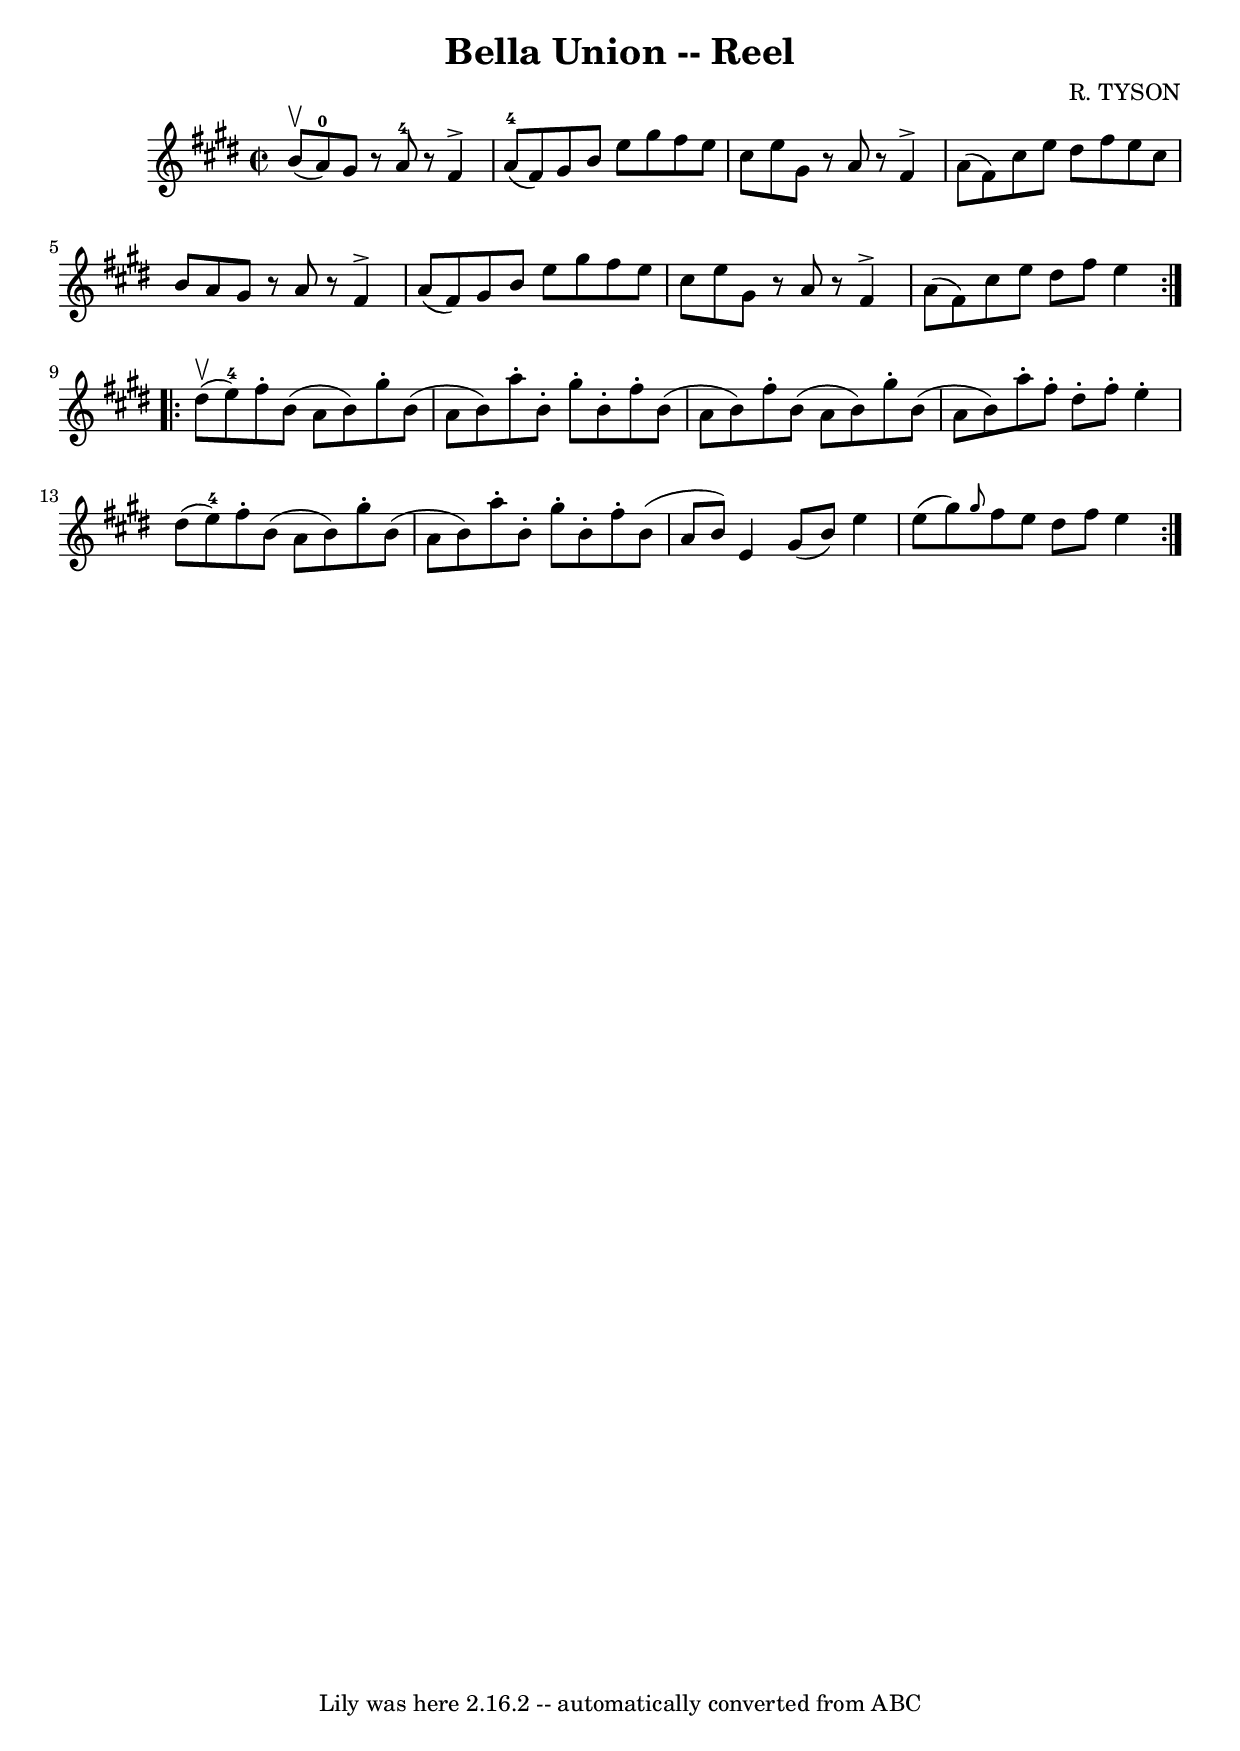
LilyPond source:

\version "2.7.40"
\include "Mammoth.ily"
\header {
	%% book = "Ryan's Mammoth Collection"
	composer = "R. TYSON"
	crossRefNumber = "1"
	footnotes = "\\\\242"
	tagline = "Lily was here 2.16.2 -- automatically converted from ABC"
	title = "Bella Union -- Reel"
}
voicedefault =  {
\set Score.defaultBarType = "empty"

\repeat volta 2 {
\override Staff.TimeSignature #'style = #'C
 \time 2/2 \key e \major b'8^\upbow(a'8-0) |
 gis'8    r8  
 a'8-4   r8 fis'4^\accent a'8-4(fis'8)   |
 gis'8    
b'8 e''8 gis''8 fis''8 e''8 cis''8 e''8    |
 gis'8   
 r8 a'8    r8 fis'4^\accent a'8 (fis'8)   |
 cis''8 e''8  
 dis''8 fis''8 e''8 cis''8 b'8 a'8    |
 gis'8    r8 
a'8    r8 fis'4^\accent a'8 (fis'8)   |
 gis'8 b'8    
e''8 gis''8 fis''8 e''8 cis''8 e''8    |
 gis'8    r8 
a'8    r8 fis'4^\accent a'8 (fis'8)   |
 cis''8 e''8    
dis''8 fis''8 e''4    }     \repeat volta 2 { dis''8^\upbow(e''8 
-4) |
 fis''8 -. b'8 (a'8 b'8) gis''8 -. b'8 (
a'8 b'8)   |
 a''8 -. b'8 -. gis''8 -. b'8 -. fis''8 -.   
b'8 (a'8 b'8)   |
 fis''8 -. b'8 (a'8 b'8) gis''8 
-. b'8 (a'8 b'8)   |
 a''8 -. fis''8 -. dis''8 -.   
fis''8 -. e''4 -. dis''8 (e''8-4)   |
 fis''8 -. b'8 (
 a'8 b'8) gis''8 -. b'8 (a'8 b'8)   |
 a''8 -. b'8 
-. gis''8 -. b'8 -. fis''8 -. b'8 (a'8 b'8)   |
 e'4   
 gis'8 (b'8) e''4 e''8 (gis''8)   |
     \grace {    
gis''8  } fis''8 e''8 dis''8 fis''8 e''4    }   
}

\score{
    <<

	\context Staff="default"
	{
	    \voicedefault 
	}

    >>
	\layout {
	}
	\midi {}
}
